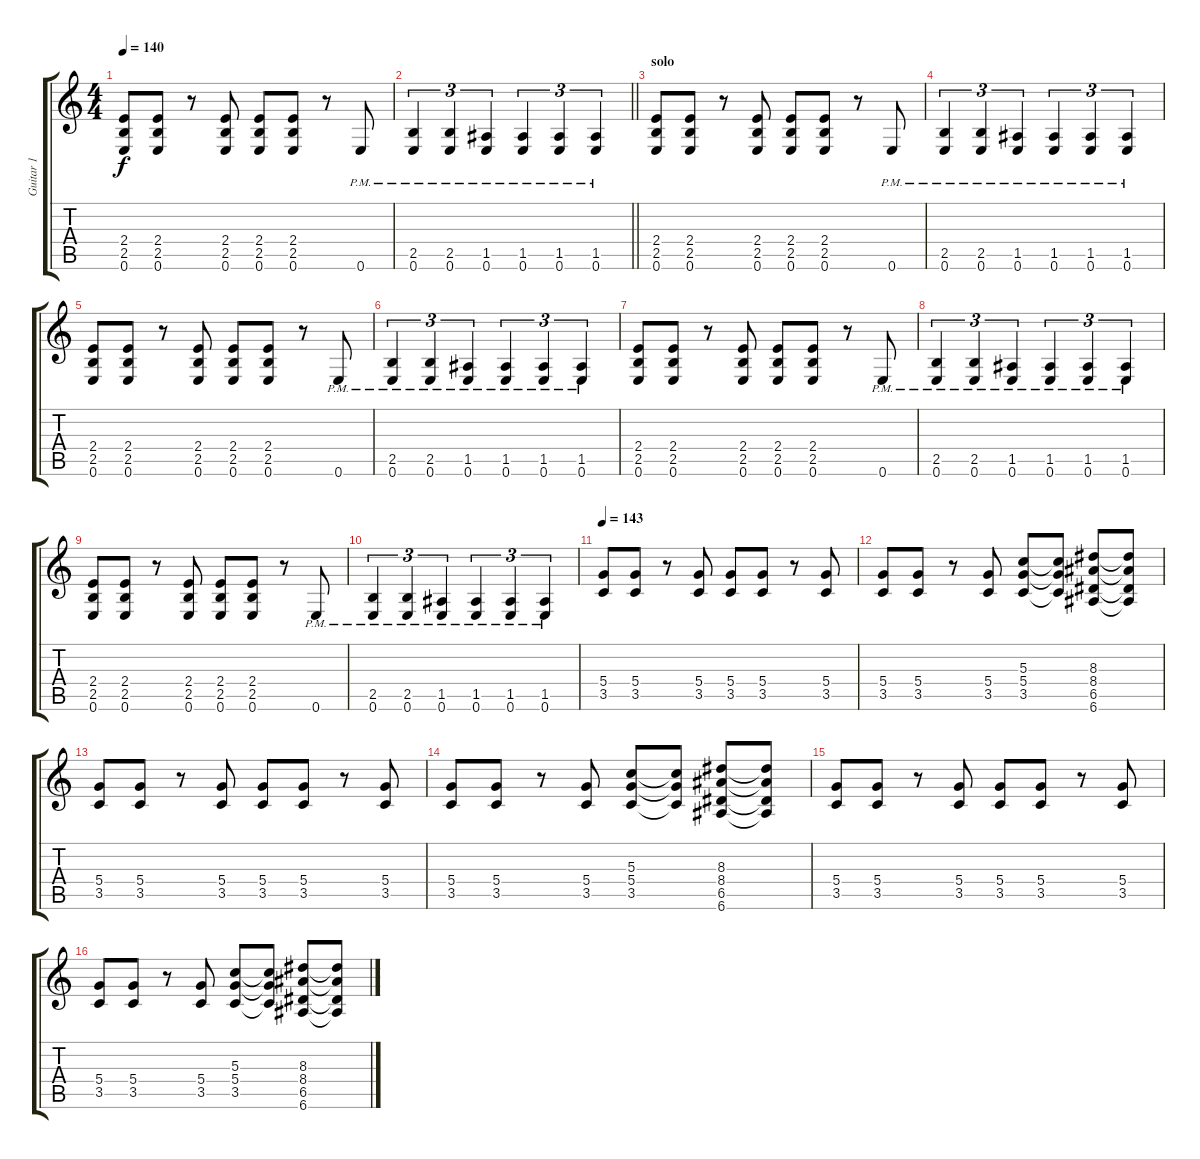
\track ("Guitar 1" "Guitar 1") {instrument distortionguitar}
\staff {score tabs}
\tuning (E4 B3 G3 D3 A2 E2) {hide}
\ts (4 4)
\tempo 140
\clef g2
\ks c
(2.4 2.5 0.6).8{dy f volume 13} (2.4 2.5 0.6).8 r.8 (2.4 2.5 0.6).8 (2.4 2.5 0.6).8 (2.4 2.5 0.6).8 r.8 0.6{pm}.8 |
\barLineRight lightlight
(2.5{pm} 0.6{pm}).4{tu (3 2)} (2.5{pm} 0.6{pm}).4{tu (3 2)} (1.5{pm} 0.6{pm}).4{tu (3 2)} (1.5{pm} 0.6{pm}).4{tu (3 2)} (1.5{pm} 0.6{pm}).4{tu (3 2)} (1.5{pm} 0.6{pm}).4{tu (3 2)} |
\section ("" "solo")
(2.4 2.5 0.6).8{volume 13} (2.4 2.5 0.6).8 r.8 (2.4 2.5 0.6).8 (2.4 2.5 0.6).8 (2.4 2.5 0.6).8 r.8 0.6{pm}.8 |
(2.5{pm} 0.6{pm}).4{tu (3 2)} (2.5{pm} 0.6{pm}).4{tu (3 2)} (1.5{pm} 0.6{pm}).4{tu (3 2)} (1.5{pm} 0.6{pm}).4{tu (3 2)} (1.5{pm} 0.6{pm}).4{tu (3 2)} (1.5{pm} 0.6{pm}).4{tu (3 2)} |
(2.4 2.5 0.6).8{volume 13} (2.4 2.5 0.6).8 r.8 (2.4 2.5 0.6).8 (2.4 2.5 0.6).8 (2.4 2.5 0.6).8 r.8 0.6{pm}.8 |
(2.5{pm} 0.6{pm}).4{tu (3 2)} (2.5{pm} 0.6{pm}).4{tu (3 2)} (1.5{pm} 0.6{pm}).4{tu (3 2)} (1.5{pm} 0.6{pm}).4{tu (3 2)} (1.5{pm} 0.6{pm}).4{tu (3 2)} (1.5{pm} 0.6{pm}).4{tu (3 2)} |
(2.4 2.5 0.6).8{volume 13} (2.4 2.5 0.6).8 r.8 (2.4 2.5 0.6).8 (2.4 2.5 0.6).8 (2.4 2.5 0.6).8 r.8 0.6{pm}.8 |
(2.5{pm} 0.6{pm}).4{tu (3 2)} (2.5{pm} 0.6{pm}).4{tu (3 2)} (1.5{pm} 0.6{pm}).4{tu (3 2)} (1.5{pm} 0.6{pm}).4{tu (3 2)} (1.5{pm} 0.6{pm}).4{tu (3 2)} (1.5{pm} 0.6{pm}).4{tu (3 2)} |
(2.4 2.5 0.6).8{volume 13} (2.4 2.5 0.6).8 r.8 (2.4 2.5 0.6).8 (2.4 2.5 0.6).8 (2.4 2.5 0.6).8 r.8 0.6{pm}.8 |
(2.5{pm} 0.6{pm}).4{tu (3 2)} (2.5{pm} 0.6{pm}).4{tu (3 2)} (1.5{pm} 0.6{pm}).4{tu (3 2)} (1.5{pm} 0.6{pm}).4{tu (3 2)} (1.5{pm} 0.6{pm}).4{tu (3 2)} (1.5{pm} 0.6{pm}).4{tu (3 2)} |
\tempo 143
(5.4 3.5).8 (5.4 3.5).8 r.8 (5.4 3.5).8 (5.4 3.5).8 (5.4 3.5).8 r.8 (5.4 3.5).8 |
(5.4 3.5).8 (5.4 3.5).8 r.8 (5.4 3.5).8 (5.3 5.4 3.5).8 (5.3{t} 5.4{t} 3.5{t}).8 (8.3 8.4 6.5 6.6).8 (8.3{t} 8.4{t} 6.5{t} 6.6{t}).8 |
(5.4 3.5).8 (5.4 3.5).8 r.8 (5.4 3.5).8 (5.4 3.5).8 (5.4 3.5).8 r.8 (5.4 3.5).8 |
(5.4 3.5).8 (5.4 3.5).8 r.8 (5.4 3.5).8 (5.3 5.4 3.5).8 (5.3{t} 5.4{t} 3.5{t}).8 (8.3 8.4 6.5 6.6).8 (8.3{t} 8.4{t} 6.5{t} 6.6{t}).8 |
(5.4 3.5).8 (5.4 3.5).8 r.8 (5.4 3.5).8 (5.4 3.5).8 (5.4 3.5).8 r.8 (5.4 3.5).8 |
(5.4 3.5).8 (5.4 3.5).8 r.8 (5.4 3.5).8 (5.3 5.4 3.5).8 (5.3{t} 5.4{t} 3.5{t}).8 (8.3 8.4 6.5 6.6).8 (8.3{t} 8.4{t} 6.5{t} 6.6{t}).8
